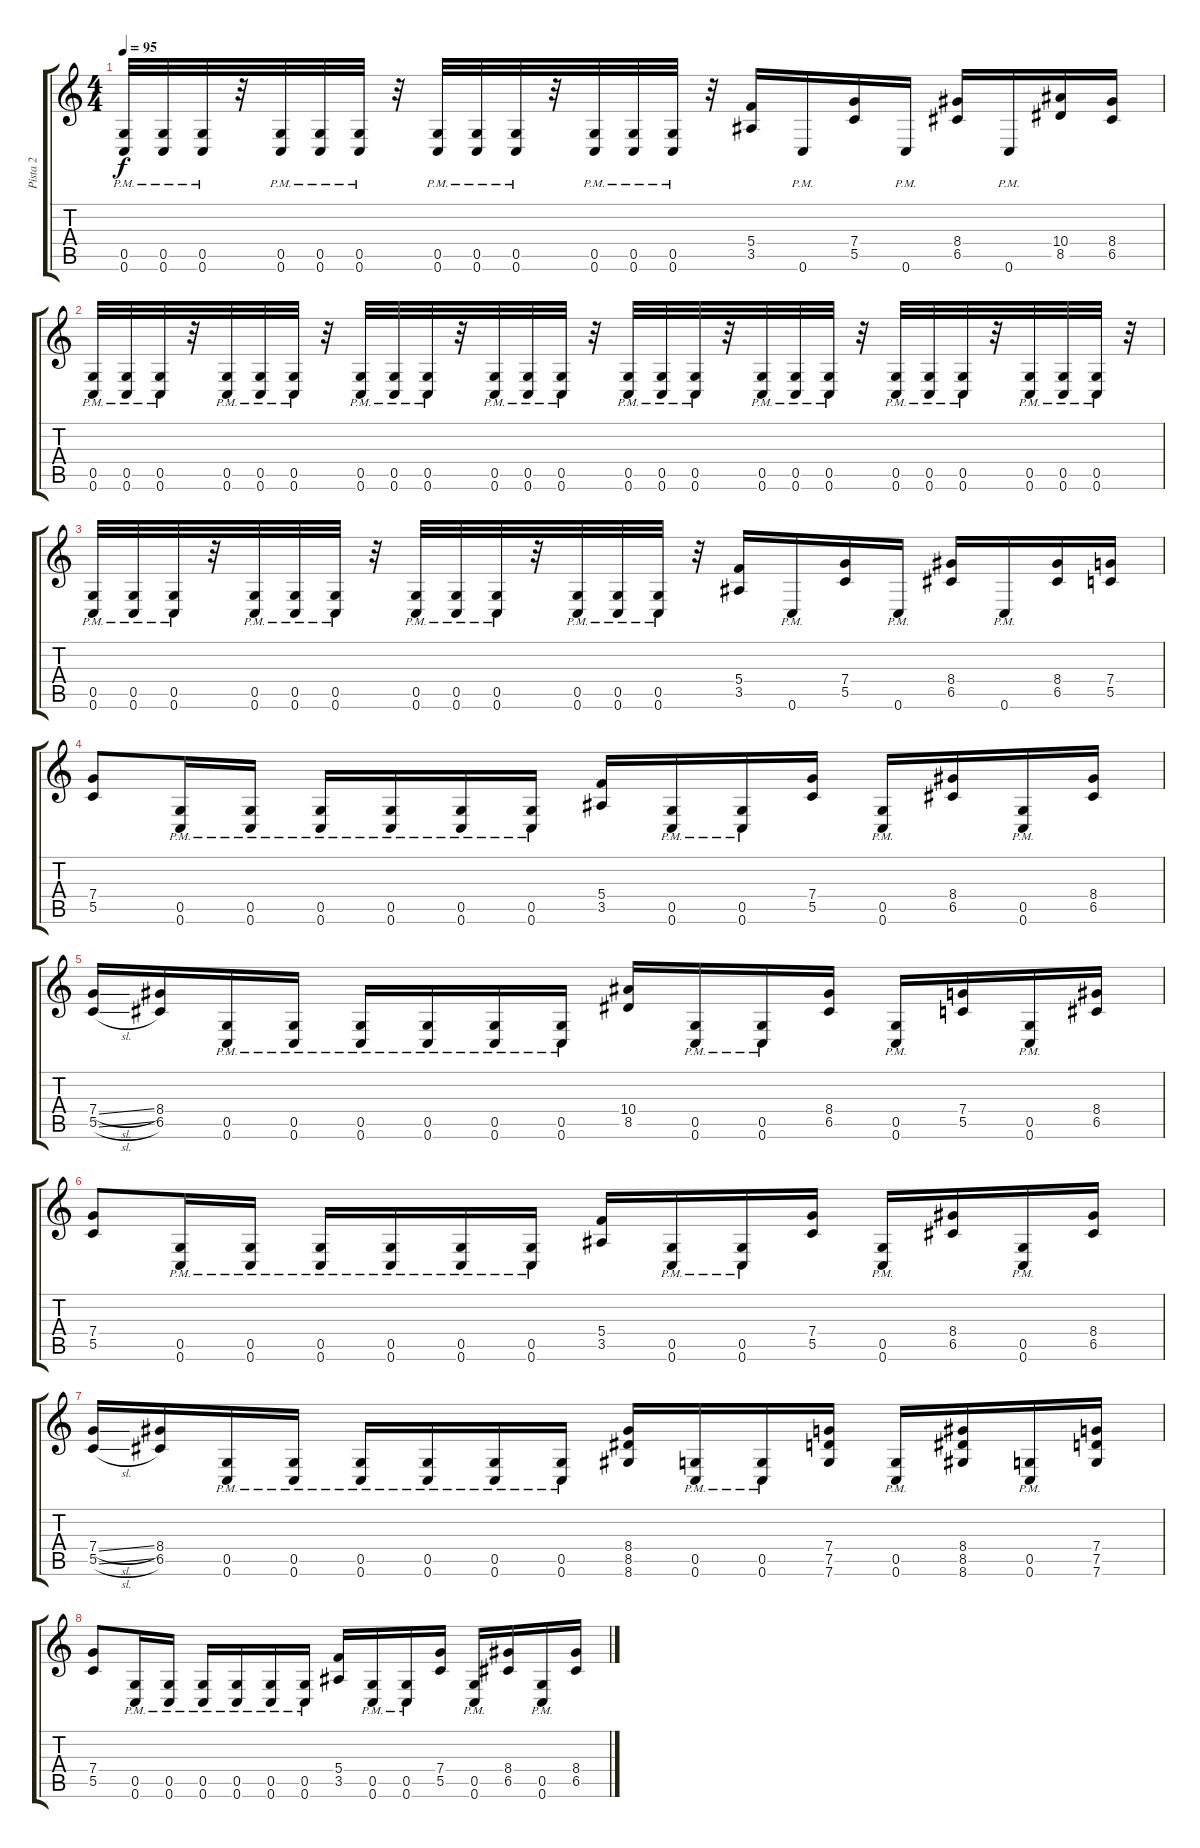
\track ("Pista 2" "Pista 2") {instrument overdrivenguitar}
\staff {score tabs}
\tuning (E4 C4 G3 C3 G2 C2) {hide}
\ts (4 4)
\tempo 95
\clef g2
\ks c
(0.5 0.6{pm}).32{dy f} (0.5 0.6{pm}).32 (0.5 0.6{pm}).32 r.32 (0.5 0.6{pm}).32 (0.5 0.6{pm}).32 (0.5 0.6{pm}).32 r.32 (0.5 0.6{pm}).32 (0.5 0.6{pm}).32 (0.5 0.6{pm}).32 r.32 (0.5 0.6{pm}).32 (0.5 0.6{pm}).32 (0.5 0.6{pm}).32 r.32 (5.4 3.5).16 0.6{pm}.16 (7.4 5.5).16 0.6{pm}.16 (8.4 6.5).16 0.6{pm}.16 (10.4 8.5).16 (8.4 6.5).16 |
(0.5 0.6{pm}).32 (0.5 0.6{pm}).32 (0.5 0.6{pm}).32 r.32 (0.5 0.6{pm}).32 (0.5 0.6{pm}).32 (0.5 0.6{pm}).32 r.32 (0.5 0.6{pm}).32 (0.5 0.6{pm}).32 (0.5 0.6{pm}).32 r.32 (0.5 0.6{pm}).32 (0.5 0.6{pm}).32 (0.5 0.6{pm}).32 r.32 (0.5 0.6{pm}).32 (0.5 0.6{pm}).32 (0.5 0.6{pm}).32 r.32 (0.5 0.6{pm}).32 (0.5 0.6{pm}).32 (0.5 0.6{pm}).32 r.32 (0.5 0.6{pm}).32 (0.5 0.6{pm}).32 (0.5 0.6{pm}).32 r.32 (0.5 0.6{pm}).32 (0.5 0.6{pm}).32 (0.5 0.6{pm}).32 r.32 |
(0.5 0.6{pm}).32 (0.5 0.6{pm}).32 (0.5 0.6{pm}).32 r.32 (0.5 0.6{pm}).32 (0.5 0.6{pm}).32 (0.5 0.6{pm}).32 r.32 (0.5 0.6{pm}).32 (0.5 0.6{pm}).32 (0.5 0.6{pm}).32 r.32 (0.5 0.6{pm}).32 (0.5 0.6{pm}).32 (0.5 0.6{pm}).32 r.32 (5.4 3.5).16 0.6{pm}.16 (7.4 5.5).16 0.6{pm}.16 (8.4 6.5).16 0.6{pm}.16 (8.4 6.5).16 (7.4 5.5).16 |
(7.4 5.5).8 (0.5 0.6{pm}).16 (0.5 0.6{pm}).16 (0.5 0.6{pm}).16 (0.5 0.6{pm}).16 (0.5 0.6{pm}).16 (0.5 0.6{pm}).16 (5.4 3.5).16 (0.5 0.6{pm}).16 (0.5 0.6{pm}).16 (7.4 5.5).16 (0.5 0.6{pm}).16 (8.4 6.5).16 (0.5 0.6{pm}).16 (8.4 6.5).16 |
(7.4{sl} 5.5{sl}).16 (8.4 6.5).16 (0.5 0.6{pm}).16 (0.5 0.6{pm}).16 (0.5 0.6{pm}).16 (0.5 0.6{pm}).16 (0.5 0.6{pm}).16 (0.5 0.6{pm}).16 (10.4 8.5).16 (0.5 0.6{pm}).16 (0.5 0.6{pm}).16 (8.4 6.5).16 (0.5 0.6{pm}).16 (7.4 5.5).16 (0.5 0.6{pm}).16 (8.4 6.5).16 |
(7.4 5.5).8 (0.5 0.6{pm}).16 (0.5 0.6{pm}).16 (0.5 0.6{pm}).16 (0.5 0.6{pm}).16 (0.5 0.6{pm}).16 (0.5 0.6{pm}).16 (5.4 3.5).16 (0.5 0.6{pm}).16 (0.5 0.6{pm}).16 (7.4 5.5).16 (0.5 0.6{pm}).16 (8.4 6.5).16 (0.5 0.6{pm}).16 (8.4 6.5).16 |
(7.4{sl} 5.5{sl}).16 (8.4 6.5).16 (0.5 0.6{pm}).16 (0.5 0.6{pm}).16 (0.5 0.6{pm}).16 (0.5 0.6{pm}).16 (0.5 0.6{pm}).16 (0.5 0.6{pm}).16 (8.4 8.5 8.6).16 (0.5 0.6{pm}).16 (0.5 0.6{pm}).16 (7.4 7.5 7.6).16 (0.5 0.6{pm}).16 (8.4 8.5 8.6).16 (0.5 0.6{pm}).16 (7.4 7.5 7.6).16 |
(7.4 5.5).8 (0.5 0.6{pm}).16 (0.5 0.6{pm}).16 (0.5 0.6{pm}).16 (0.5 0.6{pm}).16 (0.5 0.6{pm}).16 (0.5 0.6{pm}).16 (5.4 3.5).16 (0.5 0.6{pm}).16 (0.5 0.6{pm}).16 (7.4 5.5).16 (0.5 0.6{pm}).16 (8.4 6.5).16 (0.5 0.6{pm}).16 (8.4 6.5).16
